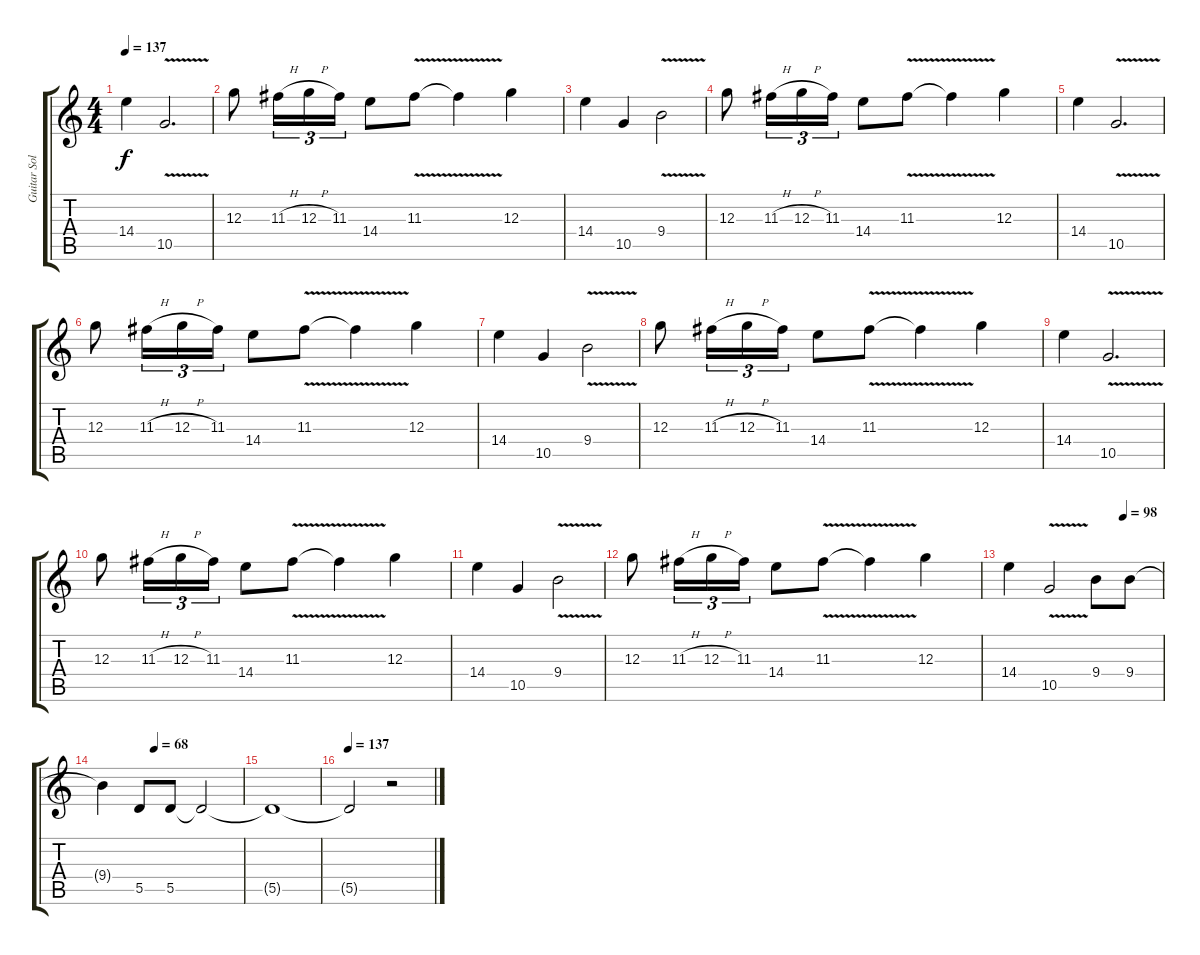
\track ("Guitar Solo 1" "Guitar Sol") {instrument distortionguitar}
\staff {score tabs}
\tuning (E4 B3 G3 D3 A2 E2) {hide}
\ts (4 4)
\tempo 137
\clef g2
\ks c
14.4.4{dy f} 10.5{v}.2{d} |
12.3.8 11.3{h}.16{tu (3 2)} 12.3{h}.16{tu (3 2)} 11.3.16{tu (3 2)} 14.4.8 11.3{v}.8 11.3{t}.4 12.3.4 |
14.4.4 10.5.4 9.4{v}.2 |
12.3.8 11.3{h}.16{tu (3 2)} 12.3{h}.16{tu (3 2)} 11.3.16{tu (3 2)} 14.4.8 11.3{v}.8 11.3{t}.4 12.3.4 |
14.4.4 10.5{v}.2{d} |
12.3.8 11.3{h}.16{tu (3 2)} 12.3{h}.16{tu (3 2)} 11.3.16{tu (3 2)} 14.4.8 11.3{v}.8 11.3{t}.4 12.3.4 |
14.4.4 10.5.4 9.4{v}.2 |
12.3.8 11.3{h}.16{tu (3 2)} 12.3{h}.16{tu (3 2)} 11.3.16{tu (3 2)} 14.4.8 11.3{v}.8 11.3{t}.4 12.3.4 |
14.4.4 10.5{v}.2{d} |
12.3.8 11.3{h}.16{tu (3 2)} 12.3{h}.16{tu (3 2)} 11.3.16{tu (3 2)} 14.4.8 11.3{v}.8 11.3{t}.4 12.3.4 |
14.4.4 10.5.4 9.4{v}.2 |
12.3.8 11.3{h}.16{tu (3 2)} 12.3{h}.16{tu (3 2)} 11.3.16{tu (3 2)} 14.4.8 11.3{v}.8 11.3{t}.4 12.3.4 |
\tempo (98 0.75)
14.4.4 10.5{v}.2 9.4.8 9.4.8 |
\tempo (68 0.375)
9.4{t}.4 5.5.8 5.5.8 5.5{t}.2 |
5.5{t}.1 |
\tempo 137
5.5{t}.2 r.2
